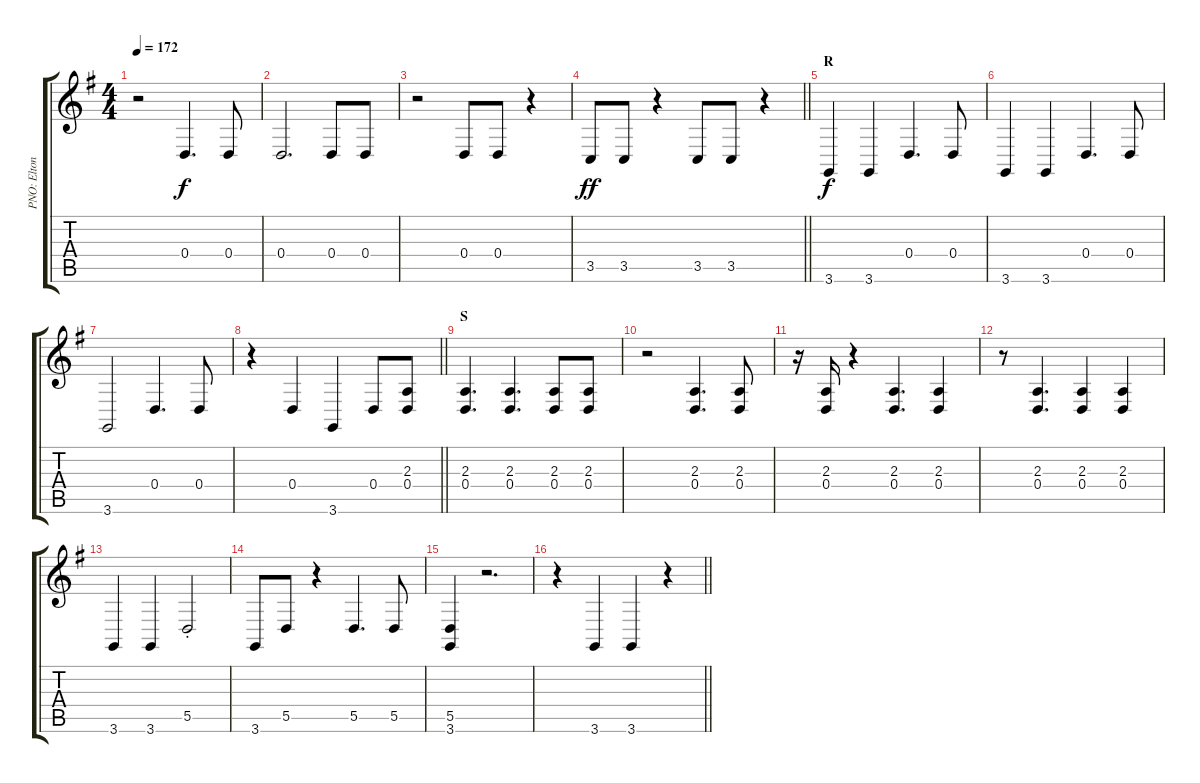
\track ("PNO: Elton John(LH)" "PNO: Elton") {instrument acousticgrandpiano}
\staff {score tabs}
\tuning (E4 B3 G3 D3 A2 E2) {hide}
\ts (4 4)
\tempo 172
\clef g2
\ks g
r.2{dy f} 0.4.4{d} 0.4.8 |
0.4.2{d} 0.4.8 0.4.8 |
r.2 0.4.8 0.4.8 r.4 |
\barLineRight lightlight
3.5.8{dy ff} 3.5.8 r.4 3.5.8 3.5.8 r.4 |
\section ("" "R")
3.6.4{dy f} 3.6.4 0.4.4{d} 0.4.8 |
3.6.4 3.6.4 0.4.4{d} 0.4.8 |
3.6.2 0.4.4{d} 0.4.8 |
\barLineRight lightlight
r.4 0.4.4 3.6.4 0.4.8 (2.3 0.4).8 |
\section ("" "S")
(2.3 0.4).4{d} (2.3 0.4).4{d} (2.3 0.4).8 (2.3 0.4).8 |
r.2 (2.3 0.4).4{d} (2.3 0.4).8 |
r.16 (2.3 0.4).16 r.4 (2.3 0.4).4{d} (2.3 0.4).4 |
r.8 (2.3 0.4).4{d} (2.3 0.4).4 (2.3 0.4).4 |
3.6.4 3.6.4 5.5{st}.2 |
3.6.8 5.5.8 r.4 5.5.4{d} 5.5.8 |
(5.5 3.6).4 r.2{d} |
\barLineRight lightlight
r.4 3.6.4 3.6.4 r.4
